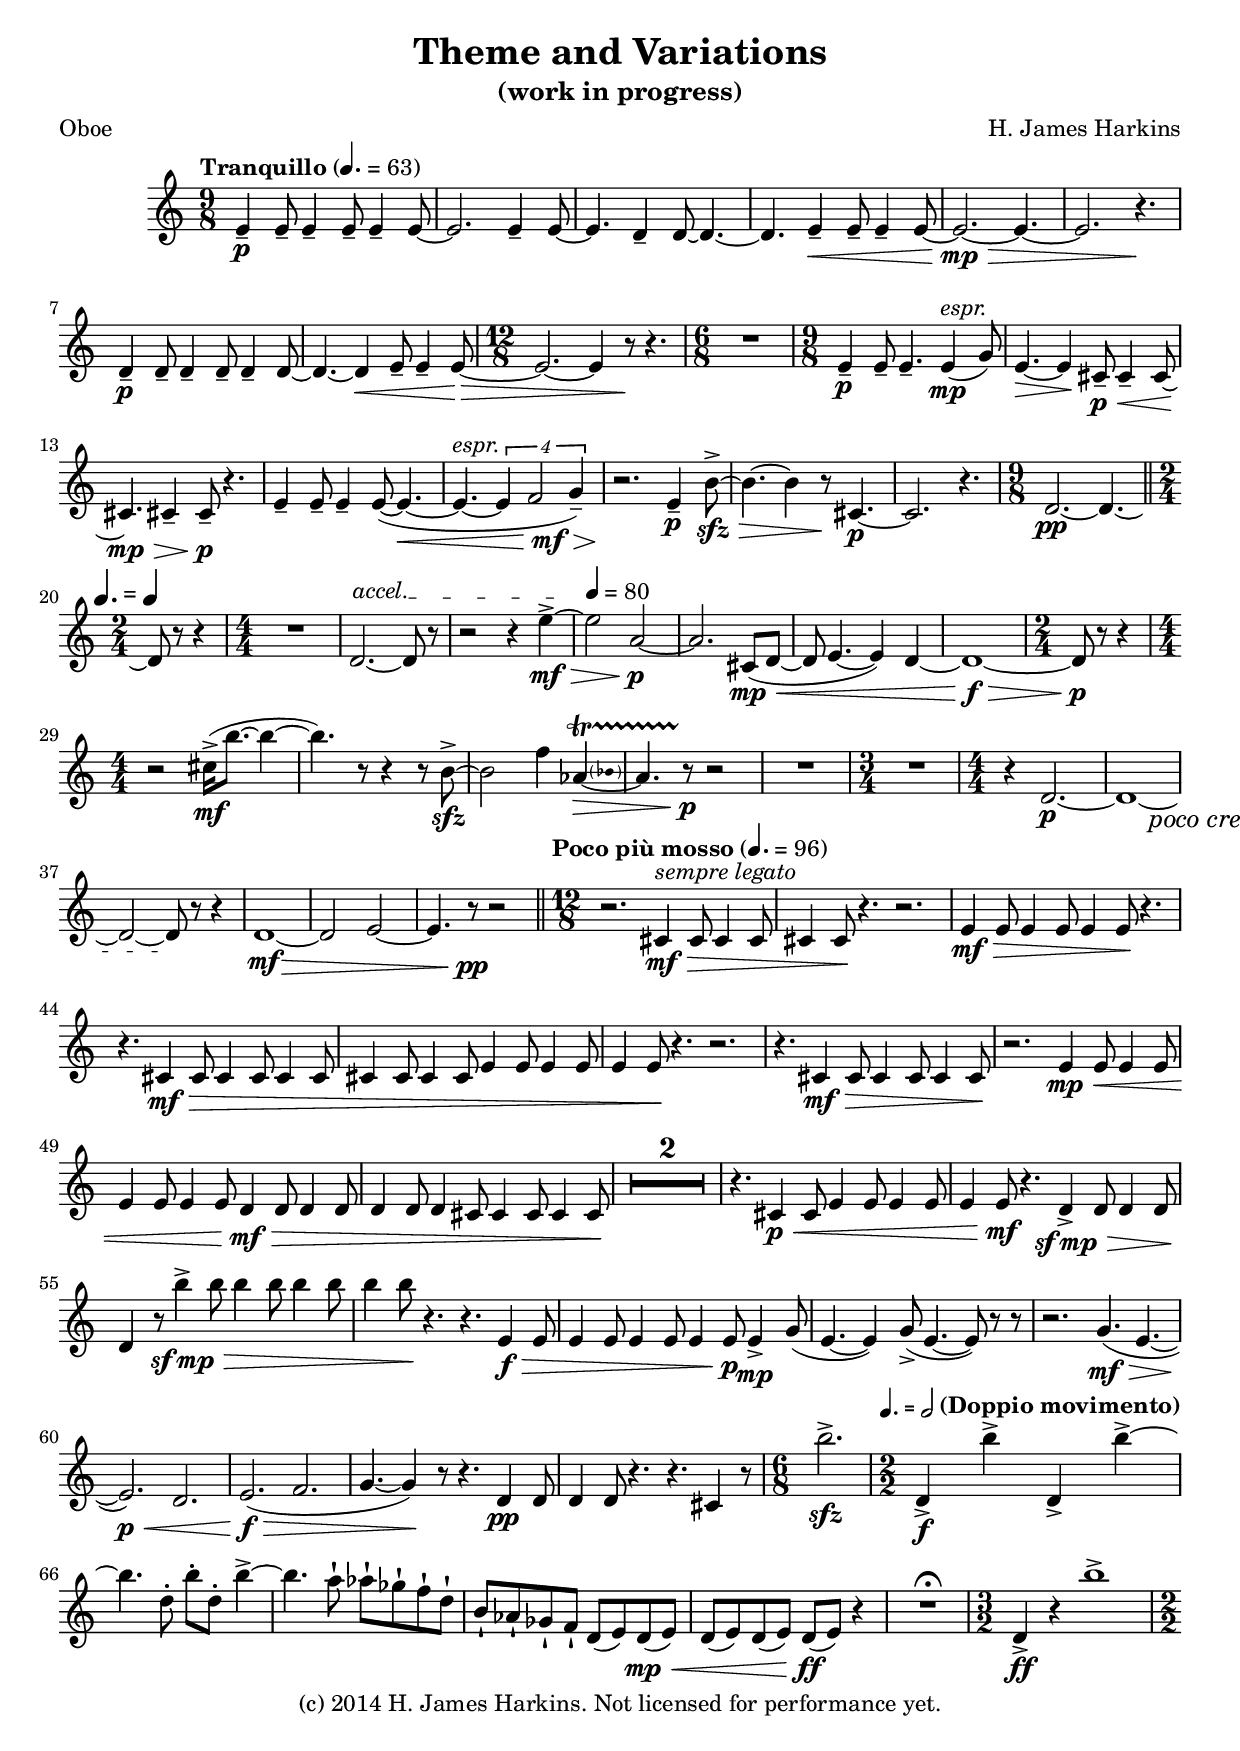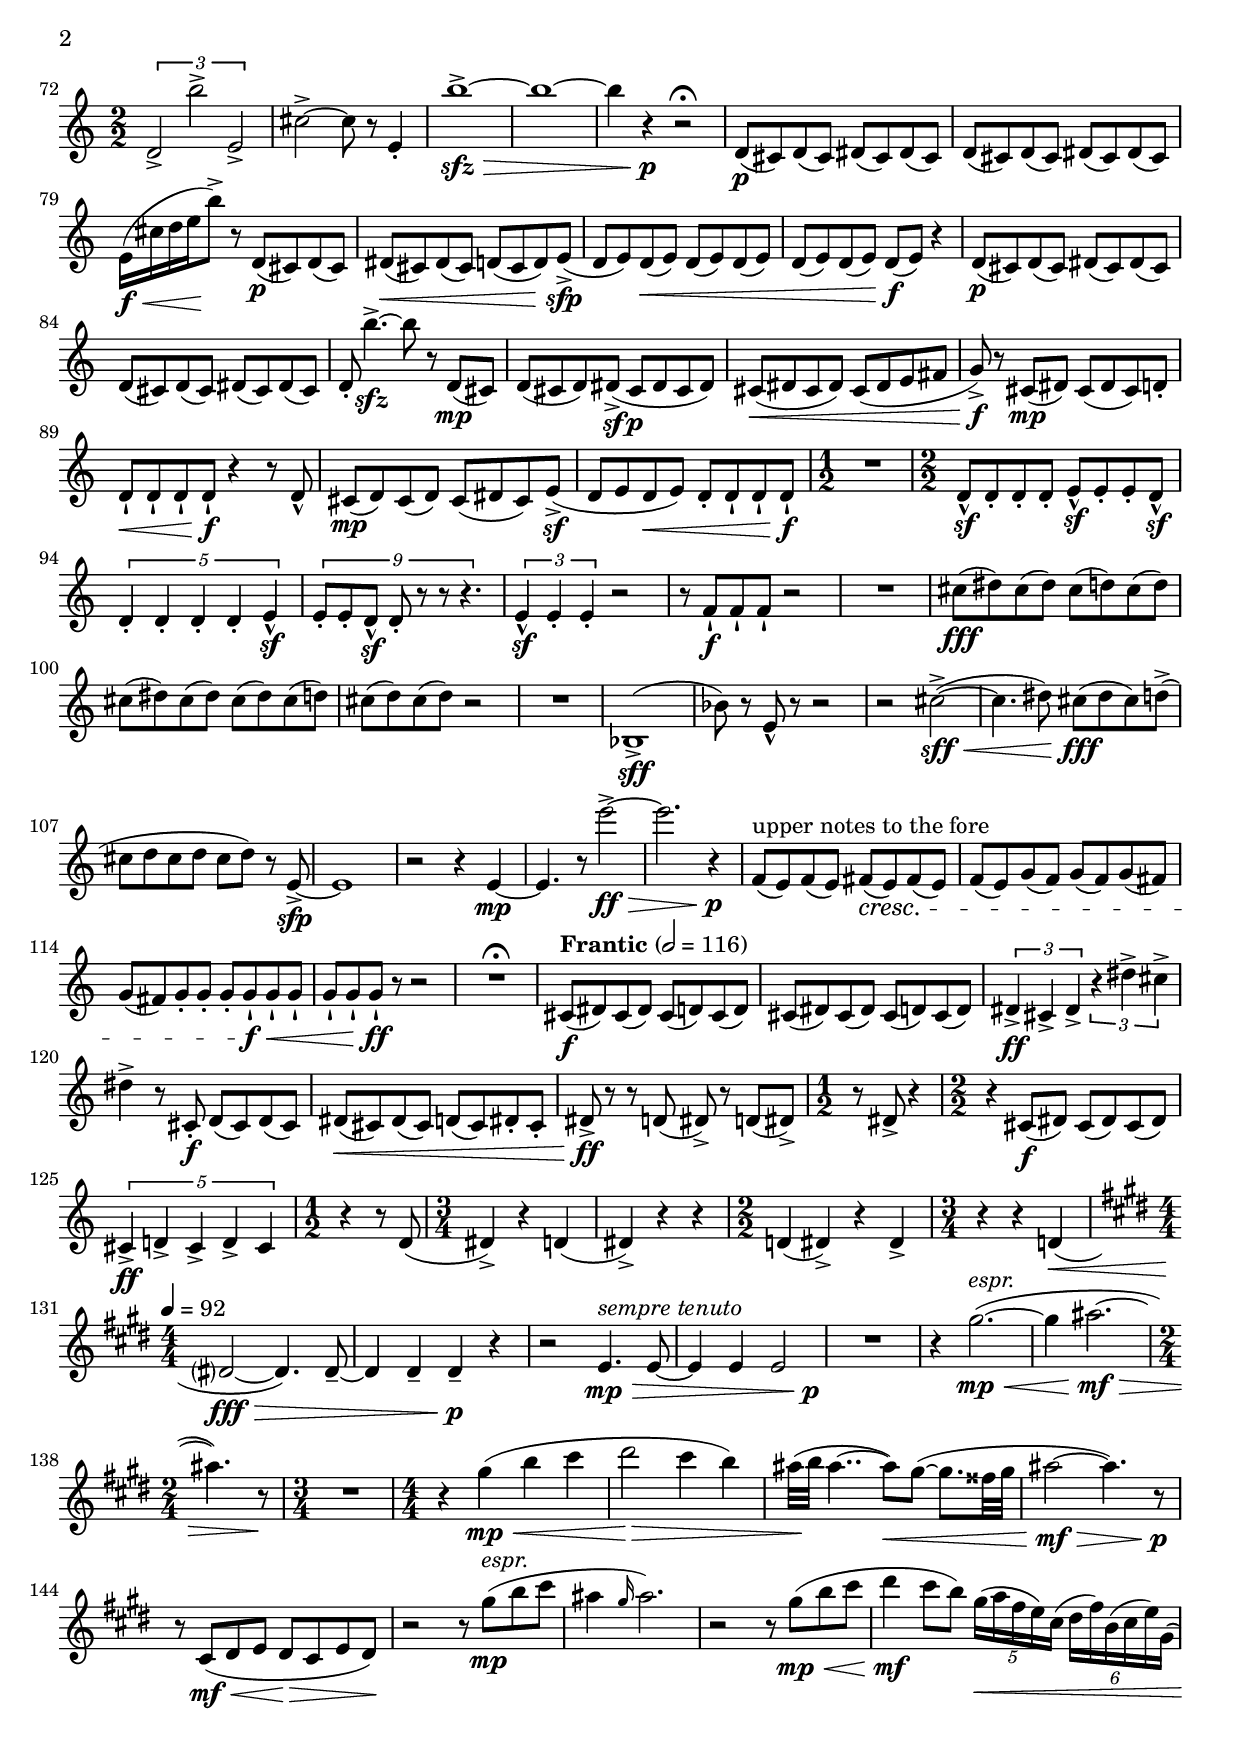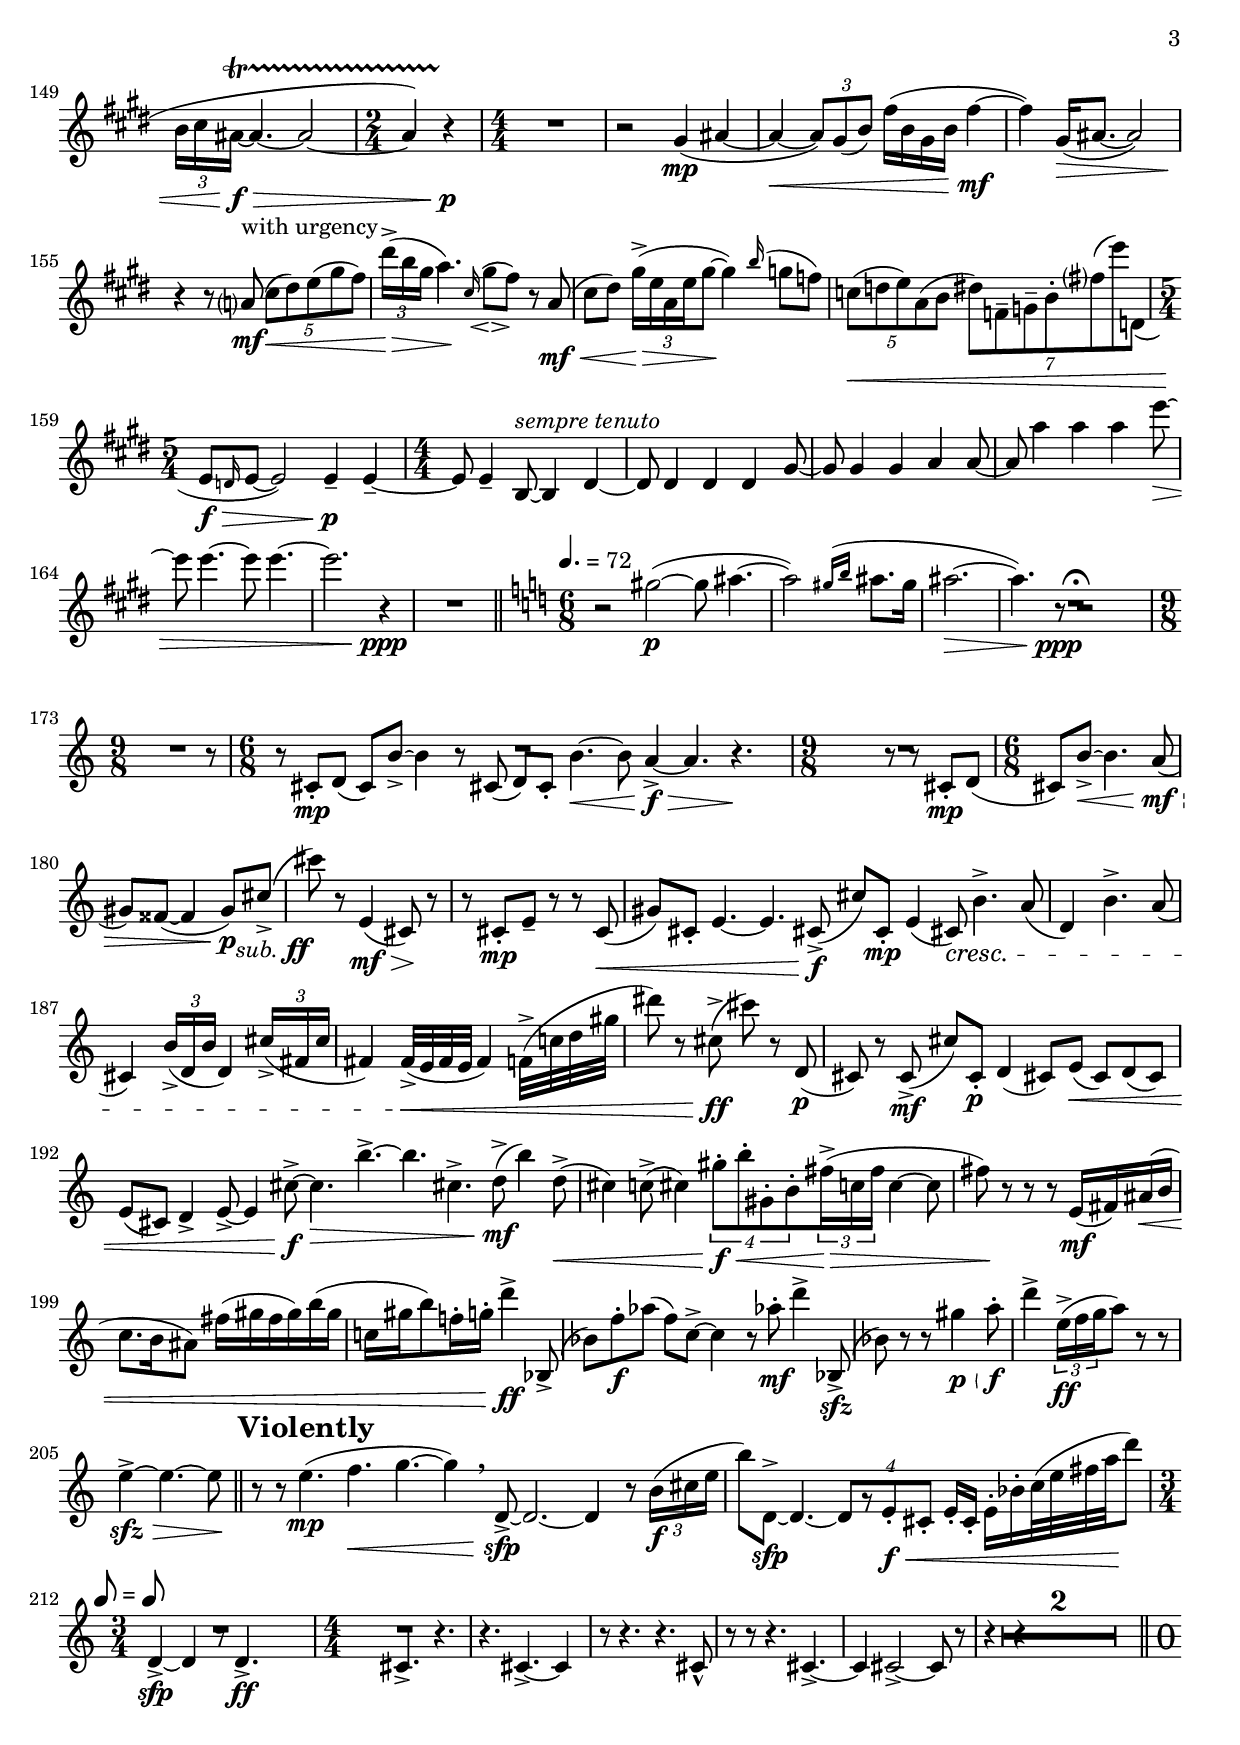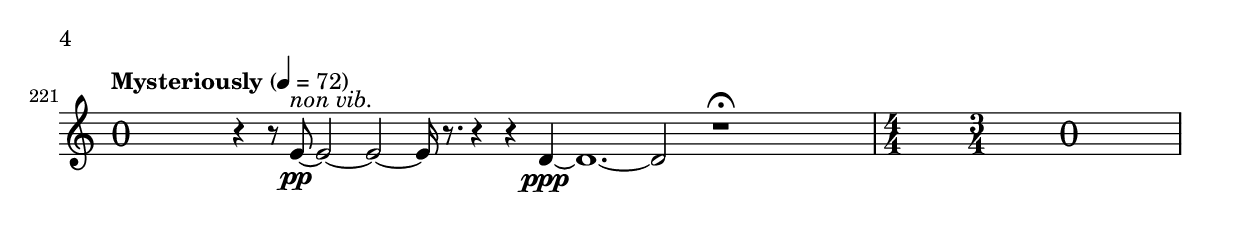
\version "2.18.2"
\language "english"

cadenzaToMusic =
#(define-music-function (parser location cadenzaMusic music)
                                                  (ly:music? ly:music?)
"Adjust the length of `music and the measureLength, to fit the length of
`cadenzaMusic"
(let* ((clen (ly:music-length cadenzaMusic))
       (mlen (ly:music-length music))
       (factor (ly:moment-div clen mlen))
       (compressed (ly:music-compress music factor)))
  ;; (format #t "factor : ~a\n" factor)
  #{
    \set Timing.measureLength = $clen
    $compressed
    \unset Timing.measureLength
  #}))

\include "../common/includes.ily"
\language "english"

\version "2.18.2"

#(define (get-pitch grob)
   (ly:event-property (ly:grob-property grob 'cause) 'pitch))

#(define (has-accidental? grob)
   (ly:grob? (ly:grob-object grob 'accidental-grob)))

#(define (first-in-beamed-group? me heads)
   (let loop ((x heads))
     (cond
      ((eq? (car x) me) #t)
      ((equal? (get-pitch (car x)) (get-pitch me)) #f)
      (else (loop (cdr x))))))

#(define (preceded-by-chromatic-variant? me heads)
   ;; Within a beamed group, compare a pitch with the preceding pitches.  Find the closest
   ;; pitch sharing octave and note-name with our pitch.  If it has a different alteration
   ;; from our pitch, return #t.  Our pitch will then need an accidental.
   (let* ((me-pitch (get-pitch me))
          (preceding
           (take-while
            (lambda (x) (not (eq? x me)))
            heads))
          (preceding
           (map
            (lambda (x) (get-pitch x))
            preceding))
          (preceding
           (filter
            (lambda (x)
              (and (equal? (ly:pitch-octave x) (ly:pitch-octave me-pitch))
                   (equal? (ly:pitch-notename x) (ly:pitch-notename me-pitch))))
            preceding)))
     
     (and (pair? preceding)
          (not (equal? (ly:pitch-alteration (last preceding))
                       (ly:pitch-alteration me-pitch))))))

#(define (redundant-natural? me heads)
   ;; Will remove any natural which isn't cancelling anything within a beamed group.
   (let* ((acc (ly:grob-object me 'accidental-grob))
          (glyph-name (ly:grob-property acc 'glyph-name)))
     (and (string=? glyph-name "accidentals.natural")
          (not (preceded-by-chromatic-variant? me heads))
          (not (forced? me)))))

#(define (forced? grob)
   (and (has-accidental? grob)
     (eq? #t (ly:grob-property (ly:grob-object grob 'accidental-grob) 'forced))))

#(define (unnecessary-acc? me heads)
   (cond
    ((redundant-natural? me heads) #t)
    ((first-in-beamed-group? me heads) #f)
    ((preceded-by-chromatic-variant? me heads) #f)
    ((forced? me))
    (else #t)))

#(define (accidentals-by-beam-group grob)
   (let* ((stems (ly:grob-array->list (ly:grob-object grob 'stems)))
          (heads (map (lambda (x)
                        (ly:grob-array->list
                         (ly:grob-object x 'note-heads))) stems))
          (heads (flatten-list heads)))
     
     (let loop ((candidates heads))
       (if (pair? candidates)
           (begin
            (if (and
                 (has-accidental? (car candidates))
                 (unnecessary-acc? (car candidates) heads))
                (ly:grob-suicide! (ly:grob-object (car candidates) 'accidental-grob)))
            (loop (cdr candidates)))))))


clarCadenza = \relative c {
  %\accidentalStyle Staff.neo-modern
  \accidentalStyle dodecaphonic
  \override Beam.before-line-breaking = #accidentals-by-beam-group 
  \cadenzaOn
  r8 f\pp [ ( d' e ] ) e'' [ ( cs b ] ) \bar "" g, [ ( d' ef c' ] ) \bar ""
  <<
    \new Voice { \voiceOne s8 e [ ( cs s b ] ) }
    \new Voice \relative c' { \voiceTwo bf8 ( s4 f'8 ) }
  >> \oneVoice
  r2\fermata \bar ""
  d,,4 ( e8 ) e''8-- \bar ""
  \tuplet 5/4 {
    \shape #'((0 . 0) (0 . 1) (0 . 0) (0 . 0)) Slur
    cs16 [ ( f e d cs ] )
  } \bar ""
  g,,8 [ ( d'' ef ] ) \bar ""
  bf,4 ( f'8 ) e'' [ ( cs b ] ) \bar "" c,, [ ( a' ] )
  r4 r8 \bar ""
  <<
    \new Voice \relative c''' {
      \voiceOne
      s4 e8 ( cs4 ) s4 d,8 [ ( ef ] ) s e' ( cs4 )
    }
    \new Voice \relative c {
      \voiceTwo
      f8 [ ( d' ] ) s4. \bar "" bf4-- s4 \bar "" f8-- s4.
    }
  >> \oneVoice
  \tuplet 5/4 { d8\< [ e bf, e'' cs ] } \bar "" \tuplet 3/2 { f,,,8 [ d' ] e4 d8 [ e ] } \bar ""
  \once \override NoteColumn.X-offset = #1
  b''8\mf\> g,,4 b'' g,, b''\p \bar "" r2\fermata \bar ""
  %\tag #'c-score { \break }
  e,16\mp^\markup "with increasing urgency" [ ( g e ) cs, ] e''8 [ ( cs b ] ) \bar ""
  e,,-- g4 ( e8 ) \bar ""
  \tuplet 5/4 { e''16\cresc [ ( cs e cs e ] ) } \bar ""
  \tuplet 7/4 { d,,,8 [ ( e16 g b cs g' ] ) } \bar ""
  fs32 [ ( e'16 ) fs,32 ( e'8 ) ] \bar "" 
  \once \override TextSpanner.bound-details.left.text = "Tenuto = stress this note"
  f,,8--\startTextSpan
  \tuplet 5/4 { %{ \shape #'((0 . 0) (0 . 0) (0.8 . -1) (0 . 1.5)) Slur %} f'16 [ ( fs e' fs, e' ] ) } \bar "" g,,8--
  e''' [ ( cs b ] ) \bar ""
  \tuplet 6/4 { f,16 [ ( fs e' ) bf ( c a' ] ) } \bar "" b,,8--\mf [ ( cs\stopTextSpan ] ) \bar ""
  \tuplet 5/4 { d'16\< [ ( e b' fs e' ] ) } \bar ""
  \tuplet 5/4 { f,16 [ ( g c af e' ] ) } \bar ""
  \tuplet 5/4 { a,16 [ ( bf d cs e ] ) } \bar ""
  %% NOTE: This forced accidental is not needed in the part.
  %% Setting \accidentalStyle later makes it appear in the part.
  %% Setting it earlier hides it in the score, where it's needed.
  %% Tagging it fucks up the rests in the oboe and bassoon parts.
  %% Damn damn damn damn damn
  d8..->\trill [ ( cs32 ] )
  d8..->\trill [ ( cs32 ] ) \bar ""
  \tuplet 3/2 { e16->\ff [ ( cs e } d8\> ~ ] d8. [ cs16 ] ) \bar ""
  \accidentalStyle Staff.default
  \revert Beam.before-line-breaking
  \tuplet 5/4 { a16\< [ ( gs e d cs ] } \bar ""
  \tuplet 7/4 { d16 [ cs a gs a gs e\! ] ) }
  \cadenzaOff
}

clarCadenzaB = \relative c'' {
  \cadenzaOn
  r2 e4.\ppp bf,16 [ ( c' ] ) e'8 [ ( d, ] )
  \tuplet 3/2 { g'16 [ ( c, a, } f'8 ] ) \bar ""
  bf,,8--^"Tenuto = stress this note" \breathe
  e'4 c?8 [ e ] 
}

clarCadenzaC = \relative c'' {
  \tuplet 5/4 { c16\< [ ( e c e c ] } e8 )
  %\accidentalStyle Staff.neo-modern
  \accidentalStyle dodecaphonic
  \override Beam.before-line-breaking = #accidentals-by-beam-group 
  d,,-- f''4..
  <<
    { c,16-- ( g''2.\fermata ) }
    { s16 s2\> s8 s8\! }
  >> \bar ""
  r2 e4.\ppp\< \appoggiatura { \slurUp bf,16 [ d ] } f'4
  cs,16--\> [ ( g''8. ~ ] g4 ~ g8 e4 f8\pppp )
  \cadenzaOff
  \accidentalStyle Staff.default
  \revert Beam.before-line-breaking
}


\include "../common/globals.ily"
\language "english"

oboeTheme = \relative c' {
  \override Hairpin #'to-barline = ##f
  e4--\p e8-- e4-- e8-- e4-- e8 ~
  e2. e4-- e8 ~
  e4. d4-- d8 ~ d4. ~
  d4. e4--\< e8-- e4-- e8 ~
  e2.\mp\> ~ e4. ~
  e2. r4.\!
  d4--\p d8-- d4-- d8-- d4-- d8 ~
  d4. ~ d4\< e8-- e4-- e8\> ~
  e2. ~ e4 r8\! r4.
  R2.
  e4--\p e8-- e4.-- e4\mp^\markup { \italic "espr." } ( g8 )
  e4.\> ~ e4\! cs8--\p\< cs4-- cs8 ~
  cs4.\mp\> cs4-- cs8--\p r4.
  <<
    \new Voice {
      e4-- e8-- e4-- e8 ~ ( e4. ~
      e4.^\markup { \italic "espr." } ~ \tuplet 4/3 { e4 f2 g4-- ) }
      r2.
    }
    \new Voice {
      s2. s4.\<
      s2. s4.\mf\>
      s2.\!
    }
  >>
  e4--\p b'8->\sfz\> ~
  b4. ~ b4 r8\! cs,4.\p ~
  cs2. r4.
  %d2.\pp ~ d4.
}

oboeTwelveEight = \relative c' {
  \override Hairpin #'to-barline = ##f
  r2. cs4\mf\>^\markup { \italic "sempre legato" } cs8 cs4 cs8
  cs4 cs8\! r4. r2.
  e4\mf\> e8 e4 e8 e4 e8\! r4.
  r4. cs4\mf\> cs8 cs4 cs8 cs4 cs8
  cs4 cs8 cs4 cs8 e4 e8 e4 e8
  e4 e8\! r4. r2.
  r4. cs4\mf\> cs8 cs4 cs8 cs4 cs8\!
  r2. e4\mp\< e8 e4 e8
  e4 e8 e4 e8 d4\mf\> d8 d4 d8
  d4 d8 d4 cs8 cs4 cs8 cs4 cs8\!
  R1.*2
  r4. cs4\p\< cs8 e4 e8 e4 e8
  e4 e8\mf r4. d4->\sfmp\> d8 d4 d8
  d4\! r8 b''4->\sfmp\> b8 b4 b8 b4 b8
  b4 b8\! r4. r4. e,,4\f\> e8
  e4 e8 e4 e8 e4 e8\p e4->\mp g8 (
  e4. ~ e4 ) g8-> ( e4. ~ e8 ) r8 r8
  r2. g4.\mf\> ( e4. ~
  e2.\p\< ) d2.
  e2.\f\> ( f2. 
  g4. ~ g4\! ) r8 r4. d4\pp d8
  d4 d8 r4. r4. cs4 r8
  b''2.->\sfz
}

oboeSixEight = \relative c' {
  \override Hairpin #'to-barline = ##f
  r8 r8 cs8-.\mp d ( cs ) b'-> ~
  b4 r8 cs, ( d ) cs-.
  b'4.\< ~ b8 a4->\f\> ~
  a4. r4.\!
  R2.
  r8 r8 cs,-.\mp d ( cs ) b'->\< ~
  b4. a8\mf\> ( gs ) fss ~ ( fss4 gs8\p )
  cs->_\subffMarkup ( cs' ) r8 e,,4\mf\> ( cs8\! )
  r8 r cs-.\mp e-- r8 r8
  cs\< ( gs' ) cs,-. e4. ~
  e4. cs8->\f ( cs' ) cs,-.\mp
  e4 ( cs8 \cresc ) b'4.-> a8 ( d,4 )
  b'4.-> a8 ( cs,4 )
  \tuplet 3/2 { \shape #'((0 . 0) (0 . -0.5) (0 . -0.1) (0 . 0)) Slur b'16-> ( d, b' } d,4 )
  \tuplet 3/2 { \shape #'((0 . 0) (0 . -0.8) (0 . -0.25) (0 . 0)) Slur cs'16-> ( fs, cs' } fs,4 )
  fs32->\< ( e fs e fs4 ) f!32-> ( c'! d gs ds'8 ) r8
  cs,8->\ff ( cs' ) r8 d,,8\p ( cs ) r8
  cs8->\mf ( cs' ) cs,-.\p d4 ( cs8 )
  e8\< ( cs ) d ( cs ) e ( cs )
  d4-> e8-> ~ e4 cs'8->\f ~
  cs4.\> b'4.-> ~
  b4. cs,4.->
  d8->\mf ( b'4 ) d,8->\< ( cs4 )
  c!8-> ( cs4 ) \tuplet 4/3 { gs'8-.\f\< b-. gs,-. b-. }
  \tuplet 3/2 { fs'16->\> ( c! fs } c4 ~ c8 fs\! ) r8
  r8 r8 e,16\mf ( fs ) as\< ( b c8. b16
  as8 ) fs'16 ( gs fs gs ) b ( gs c,! gs' b8 )
  f!16-. g!-. d'4->\ff bf,,8-> ( bf' ) f'-.\f
  af ( f ) c-> ~ c4 r8
  af'8-.\mf d4-> bf,,8->\sfz ( bf' ) r8
  r8 gs'4\p\< a8-.\f d4->
  \tuplet 3/2 { e,16->\ff ( [ f g } a8 ) ] r8 r8 e4->\sfz\> ~
  e4. ~ e8\! r8 r8
  e4.\mp ( f\<
  g4. ~ g4 ) \breathe d,8->\sfp ~
  d2. ~
  d4 r8 \tuplet 3/2 { b'16\f ( cs e } b'8 ) d,,8->\sfp ~
  d4. ~ \tuplet 4/3 { d8 [ r8 e-.\f\< cs-. ] }
  e16-. cs-. e-. bf'-. c32 ( e fs a\! d8 ) d,,4->\sfp ~
  d4 r8 d4.->\ff
  R2.
  cs4.-> r4.
  r4. cs4.-> ~
  cs4 r8 r4.
  r4. cs8-^ r8 r8
  r4. cs4.-> ~
  cs4 cs2-> ~
  cs8 r8 r4 r4
  R1*6 R1\fermataMarkup
  \tag #'c-score { \cadenzaOn R1 \cadenzaOff }
  % this was a failed effort: It puts the markups on the barline
  \tag #'part { \cadenzaOn R1\fermataMarkup ^"Clarinet cadenza" \cadenzaOff }
  r4 r8 e8\pp^\markup { \italic "non vib." } ~ e2 ~
  e2 ~ e16 r8.
  r4 r4 d4\ppp ~
  \cadenzaOn
  d1. ~ d2 s8
  r1\fermata
  \cadenzaOff
  R2
}

oboeOb = \relative c' {
  \override Hairpin #'to-barline = ##f
  %d8\mf\< (
  r4 r d!\< (
  ds?2\fff\> ~ ds4. ) ds8-- ~
  ds4 ds-- ds--\p r
  <<
    {
      r2 e4.^\sempreTenuto e8 ~
      e4 e e2
    }
    {
      s2 s2\mp\>
      s2.. s8\p
    }
  >>
  R1
  r4 gs'2.^\espres \mp\< ~ (
  gs4 as2.\mf\> ~
  as4. ) r8\!
  R2.
  r4 \shape #'((0 . 0) (0 . 0.6) (0 . 0.6) (0 . 0)) Slur gs\mp\< ( b cs
  ds2\> cs4 b )
  as32\! ( b as4.. ~ as8 ) \< gs8 ~ ( gs8. fss32 gs
  as2\mf\> ~ as4. ) r8\p
  r8 cs,,\mf\< ( ds e ds\> cs e ds\! )
  r2 r8 gs'\mp ^\espres ( b cs
  as4 \grace gs16 as2. )
  r2 r8 \shape #'((0 . 0) (0 . 0.6) (0 . 0.6) (0 . 0)) Slur gs\mp\< ( b cs 
  ds4\mf cs8 b )
  \tuplet 5/4 { gs16\< [ ( a fs e ) cs ] ( }
  \tuplet 6/4 { ds16 [ fs ) b, ( cs e ) %{ \shape #'((0 . 0) (0 . 0.5) (0 . 0.5) (0 . 0)) Slur %} gs, ] ( }
  | \tuplet 3/2 { b16 [ cs as16\f\> \startTrillSpan ~ ] } as4. ~ as2 ~
  as4 ) r4 \p \stopTrillSpan
  R1
  r2 gs4\mp ( as ~
  as ~ \< \tuplet 3/2 { as8 ) gs ( b ) } fs'16 ( b, gs b fs'4\mf ~
  fs ) <<
    { gs,16 ( as8. ~ as2 ) }
    { s4\> s4. s8\! }
  >>
  r4 r8 a?\mf ^"with urgency" ( \tuplet 5/4 { cs8\< ds ) e ( gs fs ) }
  \tuplet 3/2 { ds'16->\> ( b gs } a4.\! ) \grace cs,16 ^( gs'8_\espressivo fs\! ) r8 a,\mf\< (
  cs ds ) \tuplet 3/2 { gs16->\> ( e a, e' gs8 ~ \! } gs4 ) \grace b16 ^( g8 f8 )
  \tuplet 5/4 { c8\< ( d e ) a, ( b } \tuplet 7/4 { ds8 ) f,-- g-- b-. fs'? ( e'  ) d,, _( }
  e8\f\> \grace d16 e8 ~ e2 ) e4--\p e-- ~
  e8 e4-- b8 ~ ^\sempreTenuto b4 ds ~
  ds8 ds4 ds ds gs8 ~
  gs gs4 gs a a8 ~
  a a'4 a a e'8\> ~
  e e4. ~ e8 e4. ~
  e2. r4\ppp
  R1
  r2 gs,2\p ~ (
  gs8 as4. ~ as2 )
  \grace { gs16 ^( b } as8. gs16 as2.\> ~
  as4. ) r8\ppp r2
  R2 \fermataMarkup
}

oboeBsn = \relative c' {
  \override Hairpin #'to-barline = ##f
  d2.\pp ~ d4. ~
  d8 r r4
  R1
  d2. ~ d8 r8
  r2 r4 e'4->\mf\> ~
  e2 a,2\p ~
  a2. cs,8\mp\< ( d ~
  d e4. ~ e4 ) d4 ~
  d1\f\> ~
  d8\p r8 r4
  r2 cs'16->\mf ( b'8. ~ b4 ~
  b4. ) r8 r4 r8 b,->\sfz ~
  \override TrillPitchAccidental.avoid-slur = #'inside
  b2 f'4 \pitchedTrill af,4\startTrillSpan ~ \> bf
  af4. r8\stopTrillSpan \p r2
  R1 R2.
  r4
  <<
    {
      d,2. ~
      d1 ~
      d2 ~ d8
      r8 r4
      d1 ~
      d2 e2 ~
      e4. r8 r2
    }
    {
      s2.\p
      s2
      \set crescendoText = \markup \italic "poco cresc."
      \set crescendoSpanner = #'text
      s2\<
      s2 s8\!
      \unset crescendoText
      \unset crescendoSpanner
      s4.
      s2\mf s2\>
      s1
      s4. s8\pp s2
    }
  >>
}

dashPlus = "staccatissimo"

oboeOB = \relative c' {
  \override Hairpin #'to-barline = ##f
  d4->\f b''-> d,,-> b''-> ~
  b4. d,8-. b'-. d,-. b'4-> ~
  b4. a8-+ af-+ gf-+ f-+ d-+
  b-+ af-+ gf-+ f-+ d ( e ) d\mp\< ( e )
  d ( e ) d ( e ) d\ff ( e ) r4
  R1\fermataMarkup
  d4->\ff r4 b''1->
  \tuplet 3/2 { d,,2-> b''-> e,,-> }
  cs'2-> ~ cs8 r e,4-.
  b''1->\sfz\> ~ b ~ b4 r4\p r2\fermata
  d,,8\p ( cs ) d8 ( cs ) ds ( cs ) ds ( cs )
  d8 ( cs ) d8 ( cs ) ds ( cs ) ds ( cs )
  e16\f\< ( cs' d e\! b'8-> ) r8 d,,8\p ( cs ) d8 ( cs )
  ds\< ( cs ) ds ( cs ) d8 ( cs d8 ) e->\sfp (
  d e ) d\< ( e ) d ( e ) d ( e ) 
  d ( e ) d ( e ) d\f ( e ) r4
  
  d8\p ( cs ) d8 ( cs ) ds ( cs ) ds ( cs )
  d8 ( cs ) d8 ( cs ) ds ( cs ) ds ( cs )
  d8-. b''4.->\sfz ~ b8 r d,,\mp ( cs )
  d ( cs d ) ds->\sf ( cs\p ds cs ds )
  cs\< ( ds cs ds ) cs ( ds e fs
  g->\f ) r cs,\mp ( ds ) cs ( ds cs ) d-.
  d-+\< d-+ d-+ d-+\f r4 r8 d-^
  cs\mp ( d ) cs ( d ) cs ( ds cs ) e->\sf (
  d e d\< e ) d-. d-+ d-+ d-+\f
  R2
  d8-^\sf d-. d-. d-. e-^\sf e-. e-. d-^\sf
  \tuplet 5/4 { d4-. d-. d-. d-. e-^\sf }
  \tuplet 9/8 { e8-. [ e-. d-^\sf ] d-. r r r4. }
  \tuplet 3/2 { e4-^\sf e-. e-. } r2
  r8 f-+\f f-+ f-+ r2
  R1
  cs'8\fff ( ds ) cs8 ( ds ) cs ( d ) cs ( d )
  cs8 ( ds ) cs8 ( ds ) cs ( ds ) cs ( d )
  cs ( d ) cs ( d ) r2
  R1
  bf,1->\sff (
  bf'8 ) r8 e,-^ r8 r2
  r2 cs'2->\sff\< ~ (
  cs4. ds8 ) cs\fff ( ds cs ) d-> (
  cs d cs d cs d ) r8 e,->\sfp ~
  e1
  r2 r4 e4\mp ~
  e4. r8 e''2->\ff\> ~
  e2. r4\p
  f,,8^"upper notes to the fore" ( e ) f ( e ) fs\cresc ( e ) fs ( e )
  f ( e ) g ( f ) g ( f ) g ( fs )
  g ( fs ) g-. g-. g-. g-+\f\< g-+ g-+
  g-+ g-+ g-+\ff r8 r2
  R1\fermataMarkup
  cs,8\f ( ds ) cs8 ( ds ) cs8 ( d ) cs8 ( d )
  cs8 ( ds ) cs8 ( ds ) cs8 ( d ) cs8 ( d )
  \tupletSpan 2 \tuplet 3/2 { ds4->\ff cs-> ds-> r ds'-> cs-> } \tupletSpan \default
  ds4-> r8 cs,8-.\f d ( cs ) d ( cs )
  ds\< ( cs ) ds ( cs ) d ( cs ) ds-. cs-.
  ds->\ff r r d ( ds-> ) r d ( ds-> )
  r ds-> r4
  r4 cs8\f ( ds ) cs ( ds ) cs ( ds )
  \tuplet 5/4 { cs4->\ff d!-> cs-> d-> cs }
  r4 r8 d (
  ds4-> ) r d (
  ds-> ) r r
  d! ( ds-> ) r ds->
  %r r d!
}

oboeFinal = \relative c' {
  \override Hairpin #'to-barline = ##f
  cs8\mp ( d e ) cs4. ~
  cs4. cs8 ( d e )
  cs4 cs8 ( d8 ) \shapeECsDE e16 ( cs d e )
  d2.
  cs8 ( d e ) cs2.
  cs8 ( d e ~ e ) f4\< ~ (
  f4 e8 ) g4. ~
  g8 af4\> ~ af4. ~
  af8\! r r f\mf\> ( e d )
  cs8\mp r r r4.
  r8 r cs ( d ) \shapeECsDE e16 ( cs d e )
  d2.
  d4\cresc ( e8 ) d4 ( e8 )
  d16 ( e cs d ) e8 ~ e4. ~
  e4 e8 d4 ( e8 ) d4 ( e8 )
  cs8 \f r8 r cs4\> cs8
  cs4 cs8\p r4.
  R2.
  g'4\mf g8 r4.
  cs,4\sf-> cs8\p e4\mf e8
  R2.
  r8 cs16\mf\< ( d g a d8 ) d,16 _( e a b
  e4\f ) e8 r r cs-+ \>
  e-+ b-+ d,-+ cs4\p cs8-.
  cs16\mf\< ( d e8 ) d16 ( e f8 ) e16 ( f g8 )
  e4\f\> e8\! r4.
  r4. c'!4\mf\> ( b8\! )
  R2.
  r4. r8 cs,16\mf\< _( f g b
  cs4.-> ~ \tuplet 2/3 4. { cs8 ) f,-> \f
                            d'-> e-> } cs'4.->
  e,16\mf\< ( cs d e ) d8 ~ ( d4 e8 )
  d16 ( e cs d ) e8 ~ ( e4 cs8 )
  d8-+ \f e-+ cs-+ d-+ e-+ e,-+
  d' ( e'-. ) d,-. cs-> ( d e )
  cs ( d e ) cs,-> ( d e )
  e'4-> e8-. r d4-> \<
  %b'8-+ e-+ d,-+ b'-+ d,-+ d,-+ r d'4->
  %a8-+ cs-+ d-+ b'-+ d,-+ d,-+ r d'4->
  f8-> ( e-. ) d-+ f-> ( g-. ) f-+ r g4->  % b-+ b'-+ b,-+ r d4->
  e'4-> \ff e,-> cs->
  e,4 e8 e4 e8
  e4 e8 r4.
  r4. e''4 e8
  R2.
  bf,,4 bf8 d4 d8
  r4. bf'4 bf8
  R2.
  r8 d,\mf d' r e, e' bf'8. af16-> ( g8 )
  r8 fs, fs' gs16 ( as b a f c )
  r8 d, d' r e, fs'32 ( es fs es
  fs8. ) gs,16-> ( fs'8 ) f8. g,16-> ( f'8 )
  r8 cs, d' e'8. e16-> e8
  R2.
  r4. e,8. e16-> e8
  R2.
  r8 r g g, r f'
  f, r r e''8.\p f,16-> ( e'8 )
  \once \override MultiMeasureRest.minimum-length = #15
  R1*3
  e,8.\mp\< ( d16 ) f8 ~ ( f16 e ) g8. ( f16\! )
  R1*2
  e,2\mf ( f
  g8-. ) r8 r4 e'2 ~ ( \<
  e f
  g2 ) \tuplet 3/2 { r4\! d8 ( e cs d }
  e4. \cresc ~ e8 ) e16 ( f d e
  f4. ~ f8 ) g16 ( a f g
  af8.\f ) bf,16-> ( af'8 ) g8. a,16-> ( g'8 ) r4.
  e,4\< ( f g ) \!
  r4. e'4.\< (
  f g )
  cs8\ff ( d e ) cs4 cs8
  cs4 cs8 r4.
  r4. cs,,8 ( \f d e )
  cs4. d
  r8 cs16\< ( d e8 ) d16 ( e f8 ) d16 ( e )
  b'4.-> \tuplet 2/3 { r8 cs,8-> }
  %d4. ~ d8 r r
  d4-> cs''16 ( d e8\ff ) r r
  r4. cs,16\f\> ( d e8 ) d16 ( e
  f8\p ) r r r4.
  f4.->\mp \cresc \tuplet 2/3 4. { e8 ef
                                   d c r g'-> ~ }
  \tuplet 5/6 { g8 gf f e ef }
  df8\f r r e!-> af4 ~
  af e8 af4-> af8
  af4-> af8 r4.
  g4 ^\markup \italic "sim." \cresc g8 f4 f8
  r4. e4 e8 
  e4 e8 e4 e8
  r4. r8 r e
  d4\ff d8 d4 d8 d4 d8 r4.
  r8 r8 e'8 e4 e8 r4. d,,4\p d8
  r4. e'4.->\f ef4 d8 c ( b ) bf-.
  a-. g4-> fs16-> ( \< gs a c d fs \tuplet 2/3 { gs8 ) d8 } e16 ( fs ) g8 fs16 ( e )
  d8-^ \ff r r r4. %r2.
}

%\include "../musicvars/clarinet.ily"
%\include "../musicvars/bassoon.ily"

%#(set-global-staff-size 16)

%{\paper {
  left-margin = 1.8\cm
  line-width = 18.2\cm
  right-margin = 1\cm
}
%}

\header {
  title = "Theme and Variations"
  subtitle = "(work in progress)"
  composer = "H. James Harkins"
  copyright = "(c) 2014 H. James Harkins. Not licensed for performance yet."
  poet = "Oboe"
}

\score {
  \new Staff <<
    { \compressFullBarRests
      \override MultiMeasureRest.expand-limit = #1
      \global \globalBsn \globalTwelveEight \globalOB \globalOb s1 \globalSixEight
    }
    { \oboeTheme \oboeBsn \oboeTwelveEight \oboeOB \oboeOb R1 \oboeSixEight }
  >>
}
